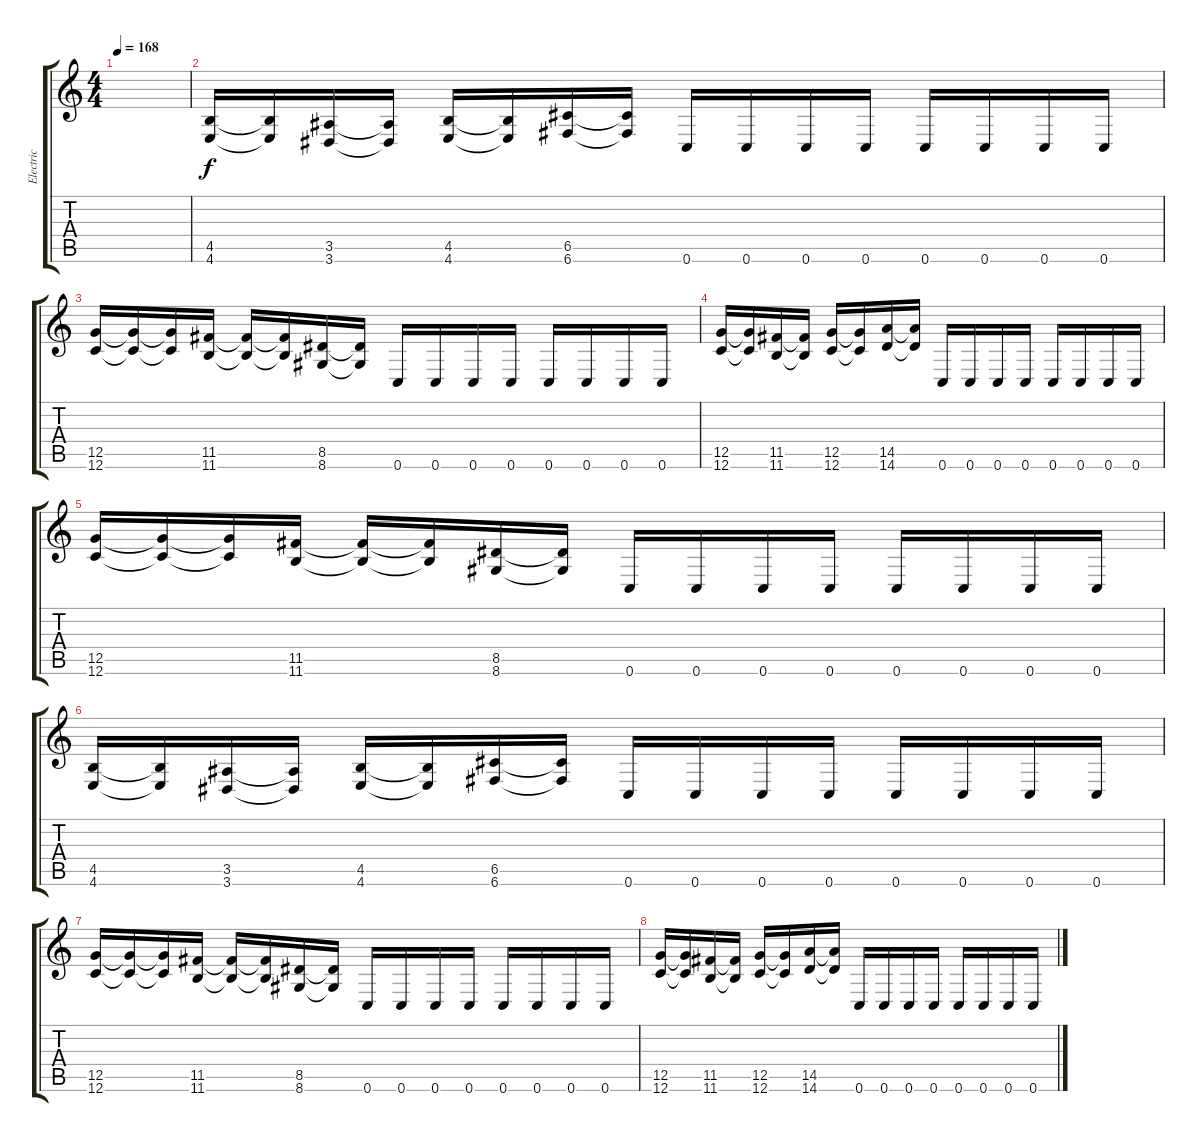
\track ("Electric" "Electric") {instrument distortionguitar}
\staff {score tabs}
\tuning (D4 A3 F3 C3 G2 C2) {hide}
\ts (4 4)
\tempo 168
\clef g2
\ks c
|
(4.5 4.6).16 (4.5{t} 4.6{t}).16 (3.5 3.6).16 (3.5{t} 3.6{t}).16 (4.5 4.6).16 (4.5{t} 4.6{t}).16 (6.5 6.6).16 (6.5{t} 6.6{t}).16 0.6.16 0.6.16 0.6.16 0.6.16 0.6.16 0.6.16 0.6.16 0.6.16 |
(12.5 12.6).16 (12.5{t} 12.6{t}).16 (12.5{t} 12.6{t}).16 (11.5 11.6).16 (11.5{t} 11.6{t}).16 (11.5{t} 11.6{t}).16 (8.5 8.6).16 (8.5{t} 8.6{t}).16 0.6.16 0.6.16 0.6.16 0.6.16 0.6.16 0.6.16 0.6.16 0.6.16 |
(12.5 12.6).16 (12.5{t} 12.6{t}).16 (11.5 11.6).16 (11.5{t} 11.6{t}).16 (12.5 12.6).16 (12.5{t} 12.6{t}).16 (14.5 14.6).16 (14.5{t} 14.6{t}).16 0.6.16 0.6.16 0.6.16 0.6.16 0.6.16 0.6.16 0.6.16 0.6.16 |
(12.5 12.6).16 (12.5{t} 12.6{t}).16 (12.5{t} 12.6{t}).16 (11.5 11.6).16 (11.5{t} 11.6{t}).16 (11.5{t} 11.6{t}).16 (8.5 8.6).16 (8.5{t} 8.6{t}).16 0.6.16 0.6.16 0.6.16 0.6.16 0.6.16 0.6.16 0.6.16 0.6.16 |
(4.5 4.6).16 (4.5{t} 4.6{t}).16 (3.5 3.6).16 (3.5{t} 3.6{t}).16 (4.5 4.6).16 (4.5{t} 4.6{t}).16 (6.5 6.6).16 (6.5{t} 6.6{t}).16 0.6.16 0.6.16 0.6.16 0.6.16 0.6.16 0.6.16 0.6.16 0.6.16 |
(12.5 12.6).16 (12.5{t} 12.6{t}).16 (12.5{t} 12.6{t}).16 (11.5 11.6).16 (11.5{t} 11.6{t}).16 (11.5{t} 11.6{t}).16 (8.5 8.6).16 (8.5{t} 8.6{t}).16 0.6.16 0.6.16 0.6.16 0.6.16 0.6.16 0.6.16 0.6.16 0.6.16 |
(12.5 12.6).16 (12.5{t} 12.6{t}).16 (11.5 11.6).16 (11.5{t} 11.6{t}).16 (12.5 12.6).16 (12.5{t} 12.6{t}).16 (14.5 14.6).16 (14.5{t} 14.6{t}).16 0.6.16 0.6.16 0.6.16 0.6.16 0.6.16 0.6.16 0.6.16 0.6.16
